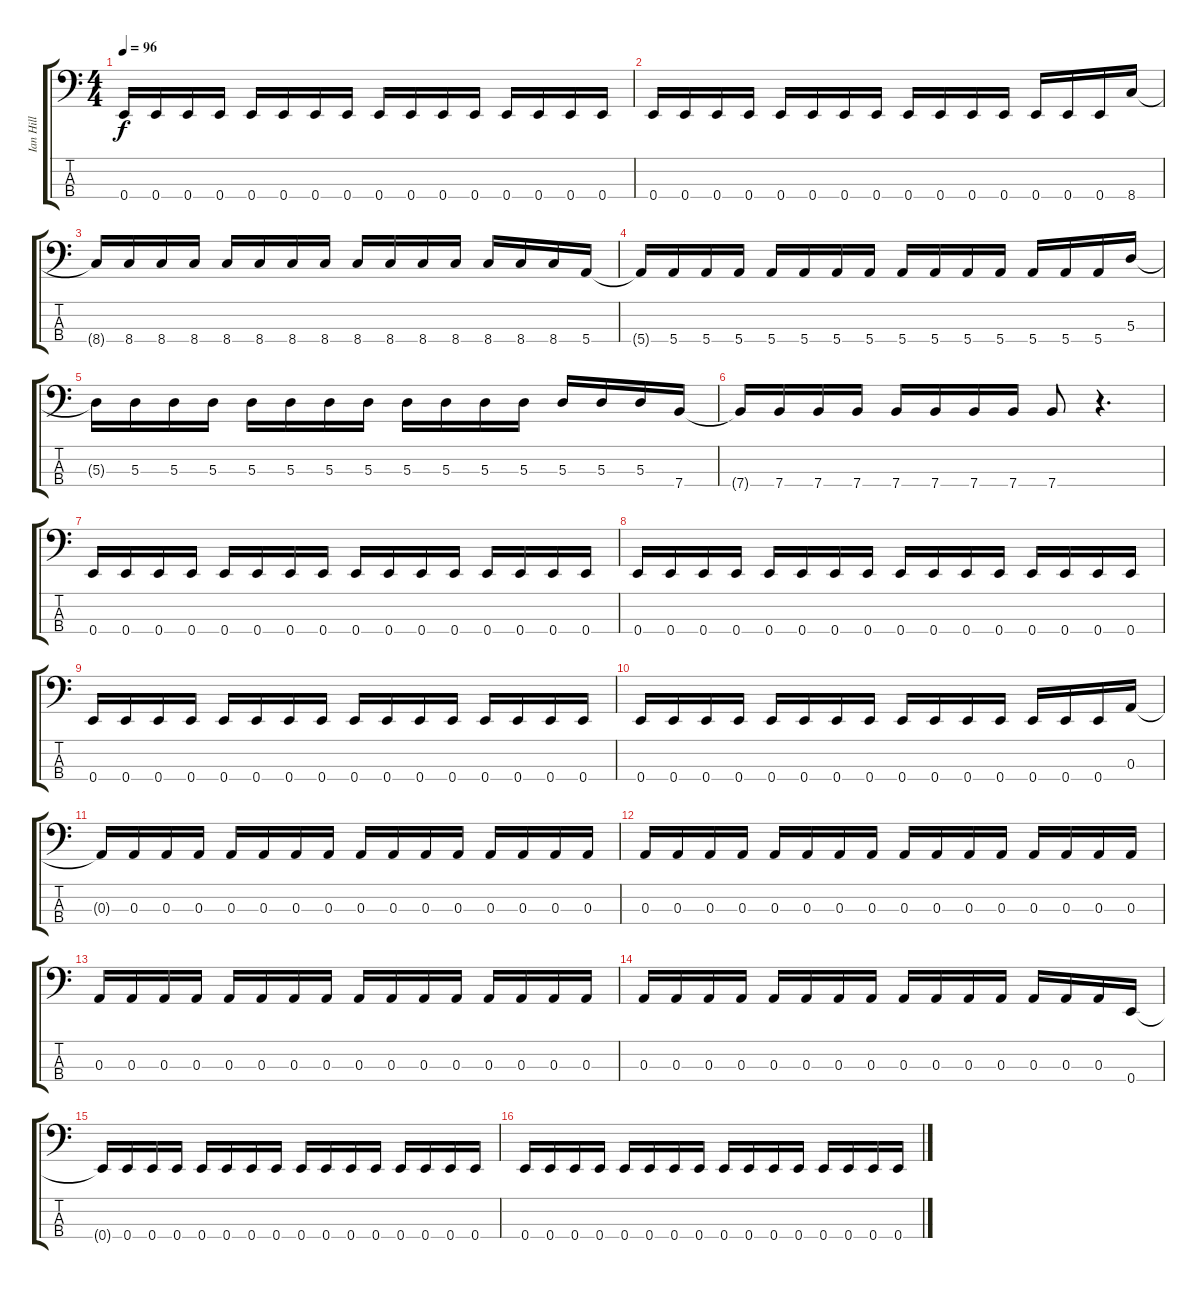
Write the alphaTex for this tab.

\track ("Ian Hill" "Ian Hill") {instrument electricbasspick}
\staff {score tabs}
\tuning (G2 D2 A1 E1) {hide}
\ts (4 4)
\tempo 96
\clef f4
\ks c
0.4.16{dy f} 0.4.16 0.4.16 0.4.16 0.4.16 0.4.16 0.4.16 0.4.16 0.4.16 0.4.16 0.4.16 0.4.16 0.4.16 0.4.16 0.4.16 0.4.16 |
0.4.16 0.4.16 0.4.16 0.4.16 0.4.16 0.4.16 0.4.16 0.4.16 0.4.16 0.4.16 0.4.16 0.4.16 0.4.16 0.4.16 0.4.16 8.4.16 |
8.4{t}.16 8.4.16 8.4.16 8.4.16 8.4.16 8.4.16 8.4.16 8.4.16 8.4.16 8.4.16 8.4.16 8.4.16 8.4.16 8.4.16 8.4.16 5.4.16 |
5.4{t}.16 5.4.16 5.4.16 5.4.16 5.4.16 5.4.16 5.4.16 5.4.16 5.4.16 5.4.16 5.4.16 5.4.16 5.4.16 5.4.16 5.4.16 5.3.16 |
5.3{t}.16 5.3.16 5.3.16 5.3.16 5.3.16 5.3.16 5.3.16 5.3.16 5.3.16 5.3.16 5.3.16 5.3.16 5.3.16 5.3.16 5.3.16 7.4.16 |
7.4{t}.16 7.4.16 7.4.16 7.4.16 7.4.16 7.4.16 7.4.16 7.4.16 7.4.8 r.4{d} |
0.4.16 0.4.16 0.4.16 0.4.16 0.4.16 0.4.16 0.4.16 0.4.16 0.4.16 0.4.16 0.4.16 0.4.16 0.4.16 0.4.16 0.4.16 0.4.16 |
0.4.16 0.4.16 0.4.16 0.4.16 0.4.16 0.4.16 0.4.16 0.4.16 0.4.16 0.4.16 0.4.16 0.4.16 0.4.16 0.4.16 0.4.16 0.4.16 |
0.4.16 0.4.16 0.4.16 0.4.16 0.4.16 0.4.16 0.4.16 0.4.16 0.4.16 0.4.16 0.4.16 0.4.16 0.4.16 0.4.16 0.4.16 0.4.16 |
0.4.16 0.4.16 0.4.16 0.4.16 0.4.16 0.4.16 0.4.16 0.4.16 0.4.16 0.4.16 0.4.16 0.4.16 0.4.16 0.4.16 0.4.16 0.3.16 |
0.3{t}.16 0.3.16 0.3.16 0.3.16 0.3.16 0.3.16 0.3.16 0.3.16 0.3.16 0.3.16 0.3.16 0.3.16 0.3.16 0.3.16 0.3.16 0.3.16 |
0.3.16 0.3.16 0.3.16 0.3.16 0.3.16 0.3.16 0.3.16 0.3.16 0.3.16 0.3.16 0.3.16 0.3.16 0.3.16 0.3.16 0.3.16 0.3.16 |
0.3.16 0.3.16 0.3.16 0.3.16 0.3.16 0.3.16 0.3.16 0.3.16 0.3.16 0.3.16 0.3.16 0.3.16 0.3.16 0.3.16 0.3.16 0.3.16 |
0.3.16 0.3.16 0.3.16 0.3.16 0.3.16 0.3.16 0.3.16 0.3.16 0.3.16 0.3.16 0.3.16 0.3.16 0.3.16 0.3.16 0.3.16 0.4.16 |
0.4{t}.16 0.4.16 0.4.16 0.4.16 0.4.16 0.4.16 0.4.16 0.4.16 0.4.16 0.4.16 0.4.16 0.4.16 0.4.16 0.4.16 0.4.16 0.4.16 |
0.4.16 0.4.16 0.4.16 0.4.16 0.4.16 0.4.16 0.4.16 0.4.16 0.4.16 0.4.16 0.4.16 0.4.16 0.4.16 0.4.16 0.4.16 0.4.16
